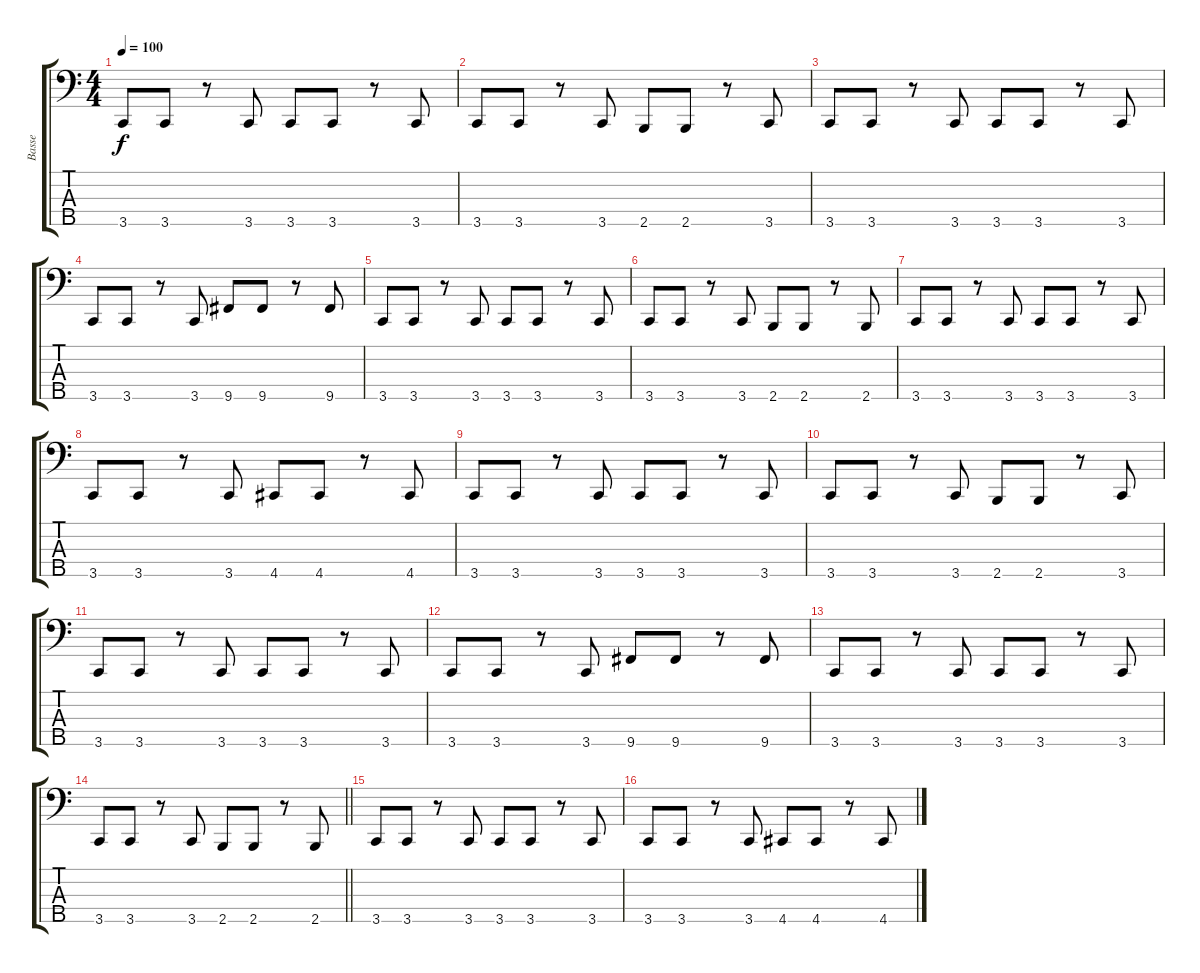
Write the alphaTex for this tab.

\track ("Basse" "Basse") {instrument electricbassfinger}
\staff {score tabs}
\tuning (F2 C2 G1 D1 A0) {hide}
\ts (4 4)
\tempo 100
\clef f4
\ks c
3.5.8{dy f} 3.5.8 r.8 3.5.8 3.5.8 3.5.8 r.8 3.5.8 |
3.5.8 3.5.8 r.8 3.5.8 2.5.8 2.5.8 r.8 3.5.8 |
3.5.8 3.5.8 r.8 3.5.8 3.5.8 3.5.8 r.8 3.5.8 |
3.5.8 3.5.8 r.8 3.5.8 9.5.8 9.5.8 r.8 9.5.8 |
3.5.8 3.5.8 r.8 3.5.8 3.5.8 3.5.8 r.8 3.5.8 |
3.5.8 3.5.8 r.8 3.5.8 2.5.8 2.5.8 r.8 2.5.8 |
3.5.8 3.5.8 r.8 3.5.8 3.5.8 3.5.8 r.8 3.5.8 |
3.5.8 3.5.8 r.8 3.5.8 4.5.8 4.5.8 r.8 4.5.8 |
3.5.8 3.5.8 r.8 3.5.8 3.5.8 3.5.8 r.8 3.5.8 |
3.5.8 3.5.8 r.8 3.5.8 2.5.8 2.5.8 r.8 3.5.8 |
3.5.8 3.5.8 r.8 3.5.8 3.5.8 3.5.8 r.8 3.5.8 |
3.5.8 3.5.8 r.8 3.5.8 9.5.8 9.5.8 r.8 9.5.8 |
3.5.8 3.5.8 r.8 3.5.8 3.5.8 3.5.8 r.8 3.5.8 |
\barLineRight lightlight
3.5.8 3.5.8 r.8 3.5.8 2.5.8 2.5.8 r.8 2.5.8 |
3.5.8 3.5.8 r.8 3.5.8 3.5.8 3.5.8 r.8 3.5.8 |
3.5.8 3.5.8 r.8 3.5.8 4.5.8 4.5.8 r.8 4.5.8
